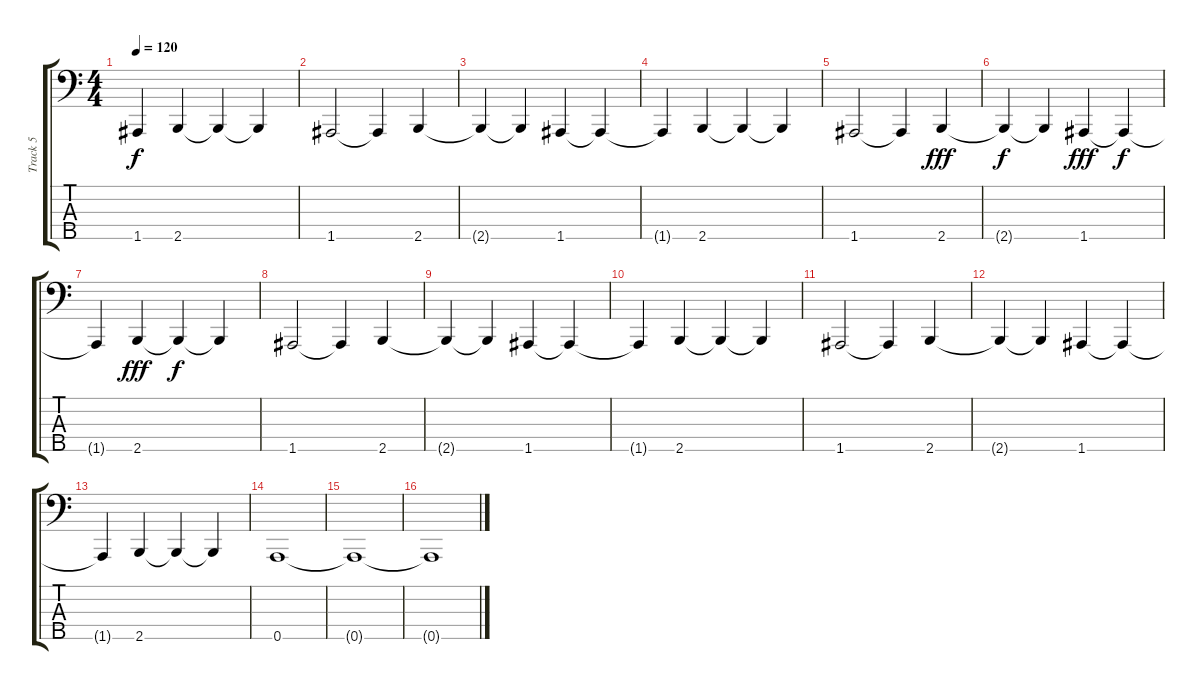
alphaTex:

\track ("Track 5" "Track 5") {instrument electricbasspick}
\staff {score tabs}
\tuning (G2 D2 A1 E1 A0) {hide}
\ts (4 4)
\tempo 120
\clef f4
\ks c
1.5{t}.4{dy f} 2.5.4 2.5{t}.4 2.5{t}.4 |
1.5.2 1.5{t}.4 2.5.4 |
2.5{t}.4 2.5{t}.4 1.5.4 1.5{t}.4 |
1.5{t}.4 2.5.4 2.5{t}.4 2.5{t}.4 |
1.5.2 1.5{t}.4 2.5.4{dy fff} |
2.5{t}.4{dy f} 2.5{t}.4 1.5.4{dy fff} 1.5{t}.4{dy f} |
1.5{t}.4 2.5.4{dy fff} 2.5{t}.4{dy f} 2.5{t}.4 |
1.5.2 1.5{t}.4 2.5.4 |
2.5{t}.4 2.5{t}.4 1.5.4 1.5{t}.4 |
1.5{t}.4 2.5.4 2.5{t}.4 2.5{t}.4 |
1.5.2 1.5{t}.4 2.5.4 |
2.5{t}.4 2.5{t}.4 1.5.4 1.5{t}.4 |
1.5{t}.4 2.5.4 2.5{t}.4 2.5{t}.4 |
0.5.1 |
0.5{t}.1 |
0.5{t}.1
